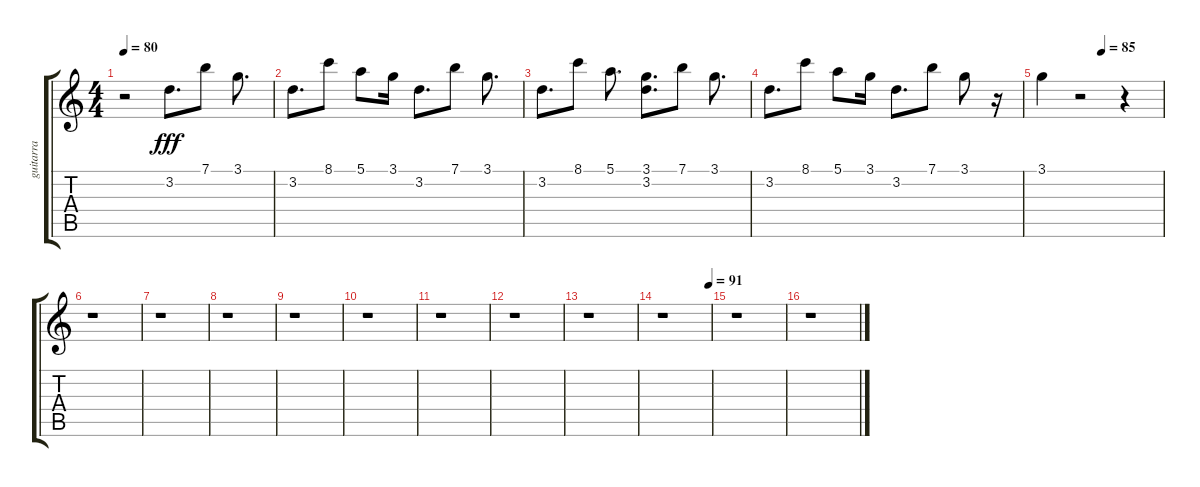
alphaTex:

\track ("guitarra" "guitarra") {instrument electricguitarjazz}
\staff {score tabs}
\tuning (E4 B3 G3 D3 A2 E2) {hide}
\ts (4 4)
\tempo 80
\clef g2
\ks c
r.2{dy fff} 3.2.8{d} 7.1.8 3.1.8{d} |
3.2.8{d} 8.1.8 5.1.8 3.1.16 3.2.8{d} 7.1.8 3.1.8{d} |
3.2.8{d} 8.1.8 5.1.8{d} (3.1 3.2).8{d} 7.1.8 3.1.8{d} |
3.2.8{d} 8.1.8 5.1.8 3.1.16 3.2.8{d} 7.1.8 3.1.8 r.16 |
\tempo (85 0.5)
3.1.4 r.2 r.4 |
r.1 |
r.1 |
r.1 |
r.1 |
r.1 |
r.1 |
r.1 |
r.1 |
\tempo (91 0.96875)
r.1 |
r.1 |
r.1
